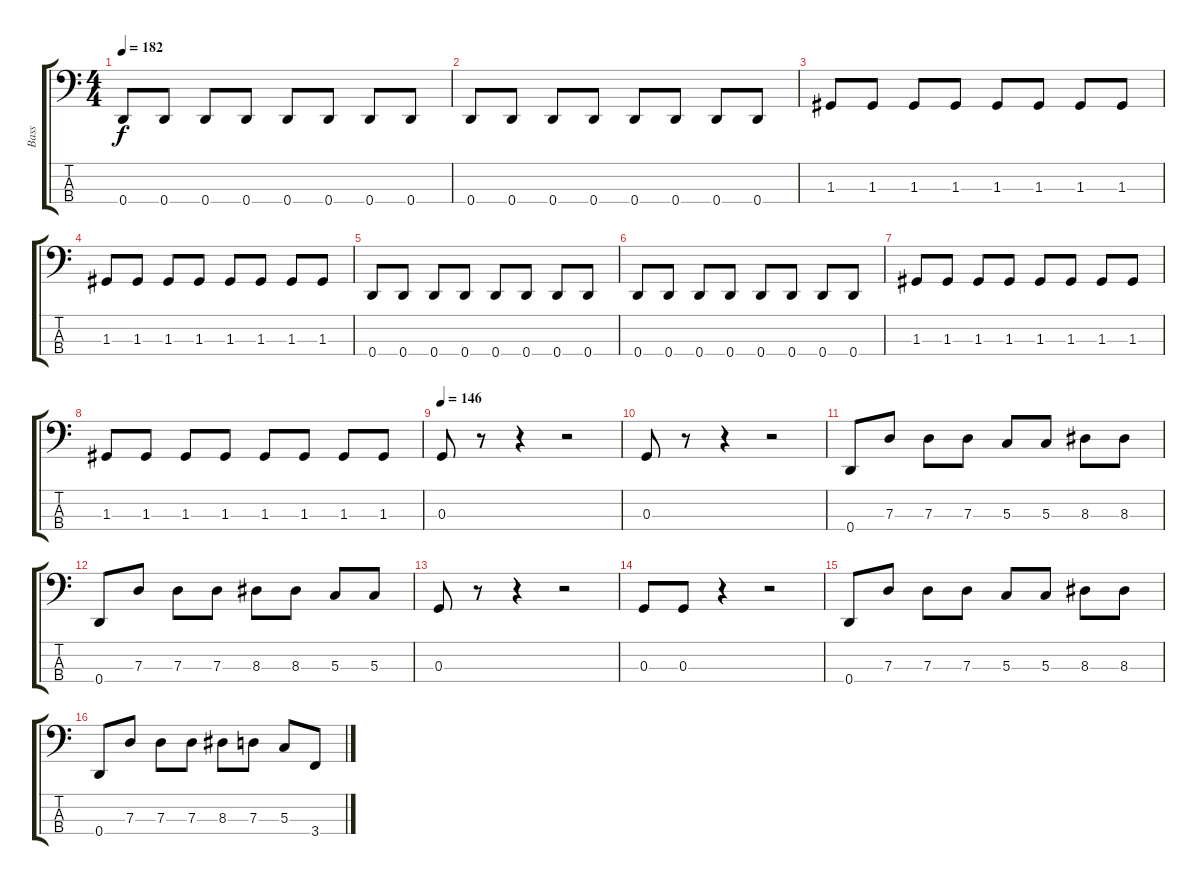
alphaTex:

\track ("Bass" "Bass") {instrument electricbassfinger}
\staff {score tabs}
\tuning (F2 C2 G1 D1) {hide}
\ts (4 4)
\tempo 182
\clef f4
\ks c
0.4.8{dy f} 0.4.8 0.4.8 0.4.8 0.4.8 0.4.8 0.4.8 0.4.8 |
0.4.8 0.4.8 0.4.8 0.4.8 0.4.8 0.4.8 0.4.8 0.4.8 |
1.3.8 1.3.8 1.3.8 1.3.8 1.3.8 1.3.8 1.3.8 1.3.8 |
1.3.8 1.3.8 1.3.8 1.3.8 1.3.8 1.3.8 1.3.8 1.3.8 |
0.4.8 0.4.8 0.4.8 0.4.8 0.4.8 0.4.8 0.4.8 0.4.8 |
0.4.8 0.4.8 0.4.8 0.4.8 0.4.8 0.4.8 0.4.8 0.4.8 |
1.3.8 1.3.8 1.3.8 1.3.8 1.3.8 1.3.8 1.3.8 1.3.8 |
1.3.8 1.3.8 1.3.8 1.3.8 1.3.8 1.3.8 1.3.8 1.3.8 |
\tempo 146
0.3.8 r.8 r.4 r.2 |
0.3.8 r.8 r.4 r.2 |
0.4.8 7.3.8 7.3.8 7.3.8 5.3.8 5.3.8 8.3.8 8.3.8 |
0.4.8 7.3.8 7.3.8 7.3.8 8.3.8 8.3.8 5.3.8 5.3.8 |
0.3.8 r.8 r.4 r.2 |
0.3.8 0.3.8 r.4 r.2 |
0.4.8 7.3.8 7.3.8 7.3.8 5.3.8 5.3.8 8.3.8 8.3.8 |
0.4.8 7.3.8 7.3.8 7.3.8 8.3.8 7.3.8 5.3.8 3.4.8
